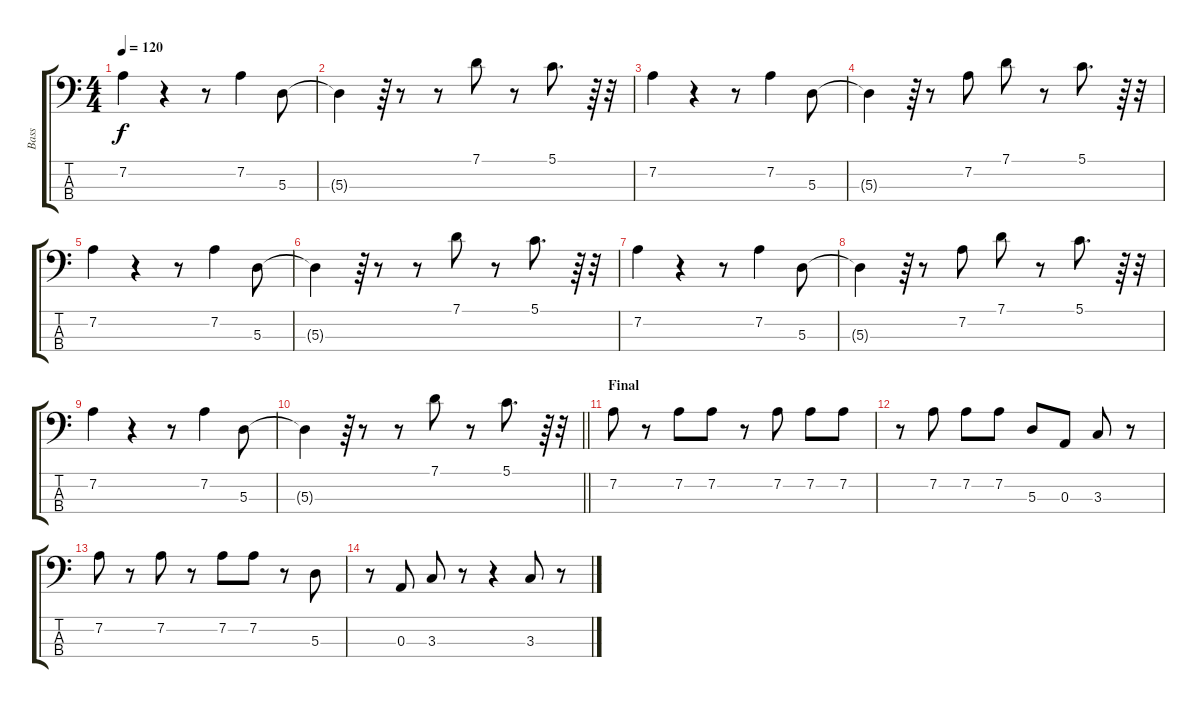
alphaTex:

\track ("Bass" "Bass") {instrument electricbassfinger}
\staff {score tabs}
\tuning (G2 D2 A1 E1) {hide}
\ts (4 4)
\tempo 120
\clef f4
\ks c
7.2.4{dy f} r.4 r.8 7.2.4 5.3.8 |
5.3{t}.4 r.64 r.8 r.8 7.1.8 r.8 5.1.8{d} r.64 r.32 |
7.2.4 r.4 r.8 7.2.4 5.3.8 |
5.3{t}.4 r.64 r.8 7.2.8 7.1.8 r.8 5.1.8{d} r.64 r.32 |
7.2.4 r.4 r.8 7.2.4 5.3.8 |
5.3{t}.4 r.64 r.8 r.8 7.1.8 r.8 5.1.8{d} r.64 r.32 |
7.2.4 r.4 r.8 7.2.4 5.3.8 |
5.3{t}.4 r.64 r.8 7.2.8 7.1.8 r.8 5.1.8{d} r.64 r.32 |
7.2.4 r.4 r.8 7.2.4 5.3.8 |
\barLineRight lightlight
5.3{t}.4 r.64 r.8 r.8 7.1.8 r.8 5.1.8{d} r.64 r.32 |
\section ("" "Final")
7.2.8 r.8 7.2.8 7.2.8 r.8 7.2.8 7.2.8 7.2.8 |
r.8 7.2.8 7.2.8 7.2.8 5.3.8 0.3.8 3.3.8 r.8 |
7.2.8 r.8 7.2.8 r.8 7.2.8 7.2.8 r.8 5.3.8 |
r.8 0.3.8 3.3.8 r.8 r.4 3.3.8 r.8
